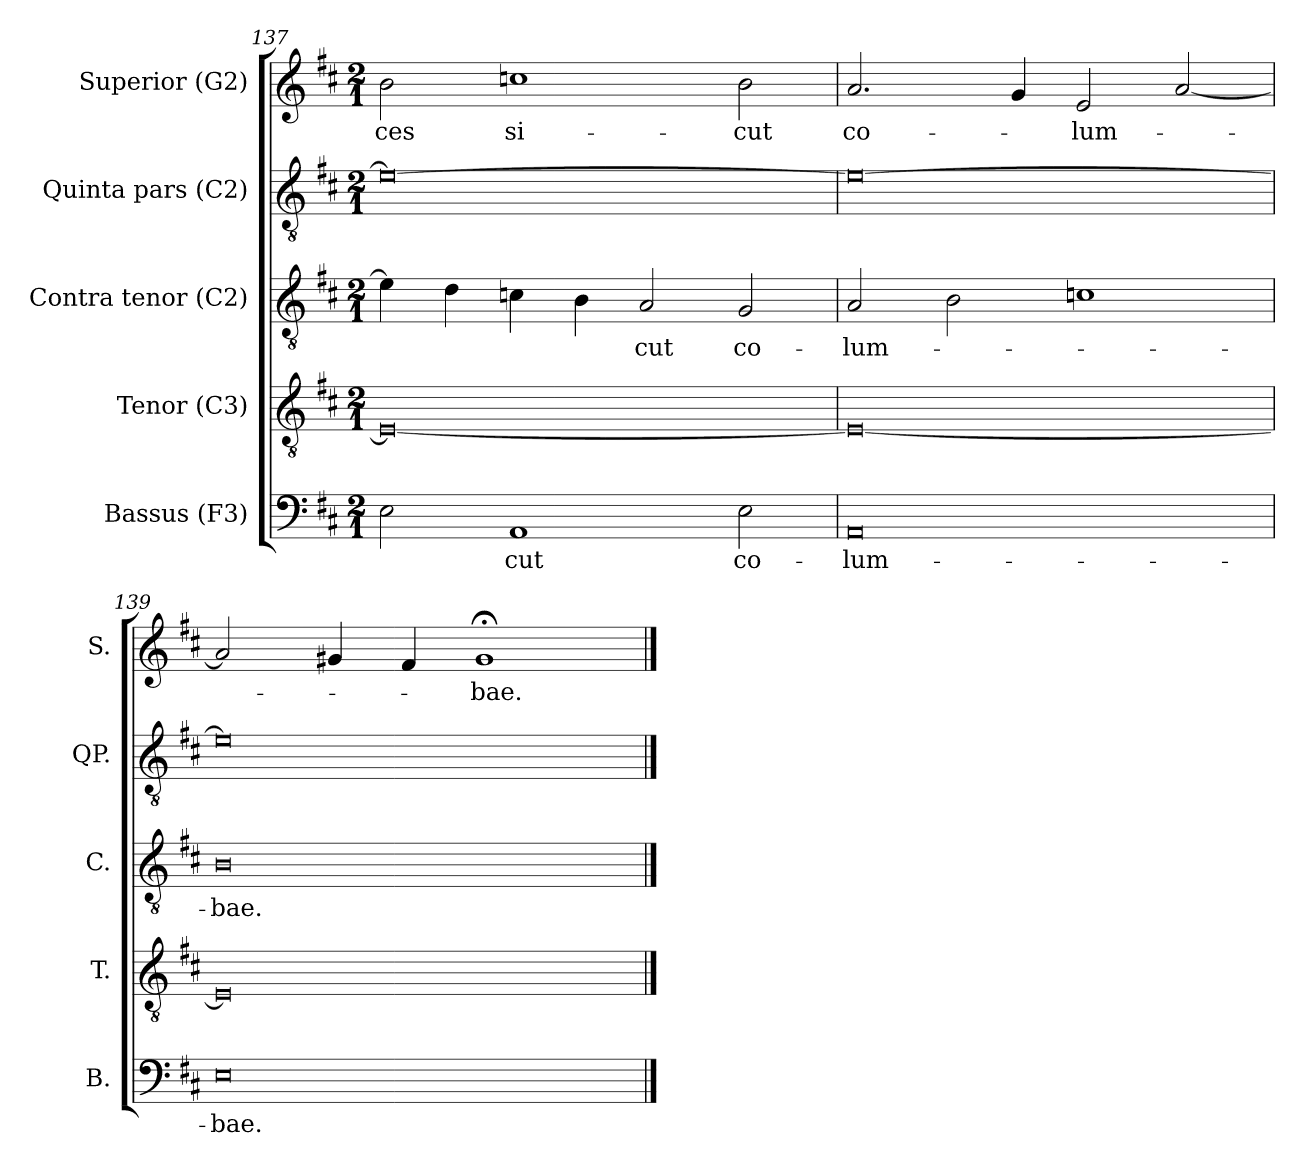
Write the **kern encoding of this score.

**kern	**text	**kern	**kern	**text	**kern	**kern	**text
*part5	*part5	*part4	*part3	*part3	*part2	*part1	*part1
*staff5	*staff5	*staff4	*staff3	*staff3	*staff2	*staff1	*staff1
*I"Bassus (F3)	*	*I"Tenor (C3)	*I"Contra tenor (C2)	*	*I"Quinta pars (C2)	*I"Superior (G2)	*
*I'B.	*	*I'T.	*I'C.	*	*I'QP.	*I'S.	*
!!LO:LB:g=z
*clefF4	*	*clefGv2	*clefGv2	*	*clefGv2	*clefG2	*
*	*	*ITrd7c12	*ITrd7c12	*	*ITrd7c12	*	*
*k[f#c#]	*	*k[f#c#]	*k[f#c#]	*	*k[f#c#]	*k[f#c#]	*
*D:	*	*D:	*D:	*	*D:	*D:	*
*M2/1	*	*M2/1	*M2/1	*	*M2/1	*M2/1	*
=137	=137	=137	=137	=137	=137	=137	=137
!	!	!	!	!	!	!	!LO:LY:b:color=#000000
2Ei\	.	0EEi_	4Ei\]	.	0Ei_	2bi\	-ces
.	.	.	4Di\	.	.	.	.
!	!LO:LY:b:color=#000000	!	!	!	!	!	!
!	!	!	!	!	!	!	!LO:LY:b:color=#000000
1AAi	-cut	.	4Ci\	.	.	1cci	si-
.	.	.	4BBi\	.	.	.	.
!	!	!	!	!LO:LY:b:color=#000000	!	!	!
.	.	.	2AAi/	-cut	.	.	.
!	!LO:LY:b:color=#000000	!	!	!	!	!	!
!	!	!	!	!LO:LY:b:color=#000000	!	!	!
!	!	!	!	!	!	!	!LO:LY:b:color=#000000
2Ei\	co-	.	2GGi/	co-	.	2bi\	-cut
=138	=138	=138	=138	=138	=138	=138	=138
!	!LO:LY:b:color=#000000	!	!	!	!	!	!
!	!	!	!	!LO:LY:b:color=#000000	!	!	!
!	!	!	!	!	!	!	!LO:LY:b:color=#000000
0AAi	-lum-	0EEi_	2AAi/	-lum-	0Ei_	2.ai/	co-
.	.	.	2BBi\	.	.	.	.
.	.	.	.	.	.	4gi/	.
!	!	!	!	!	!	!	!LO:LY:b:color=#000000
.	.	.	1Ci	.	.	2ei/	-lum-
.	.	.	.	.	.	[2ai/	.
=139	=139	=139	=139	=139	=139	=139	=139
!	!LO:LY:b:color=#000000	!	!	!	!	!	!
!	!	!	!	!LO:LY:b:color=#000000	!	!	!
0Ei	-bae.	0EEi]	0BBi	-bae.	0Ei]	2ai/]	.
.	.	.	.	.	.	4g#i/	.
.	.	.	.	.	.	4f#i/	.
!	!	!	!	!	!	!	!LO:LY:b:color=#000000
.	.	.	.	.	.	1g#;i	-bae.
==	==	==	==	==	==	==	==
*-	*-	*-	*-	*-	*-	*-	*-
